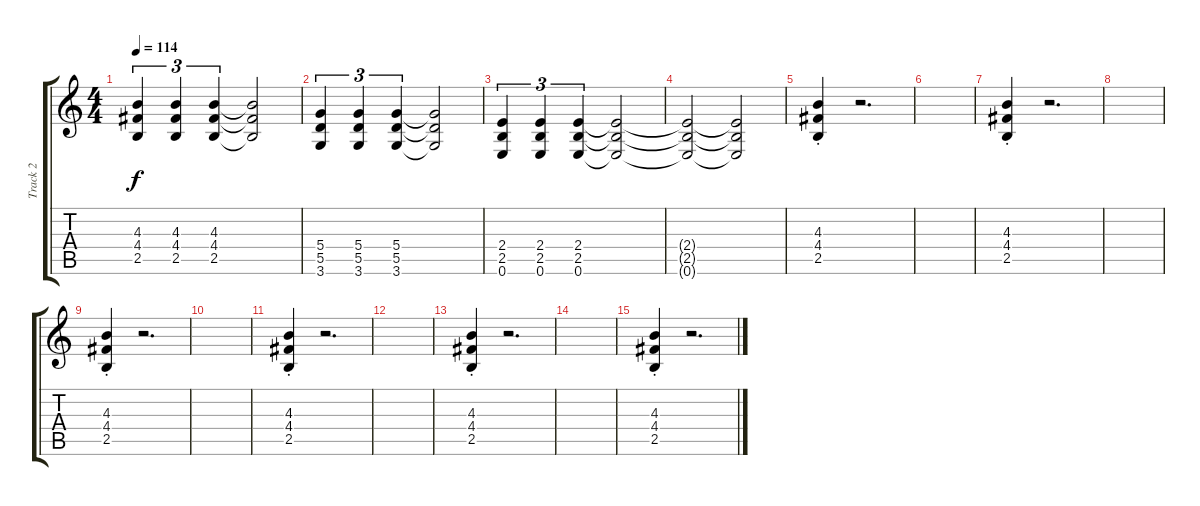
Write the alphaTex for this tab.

\track ("Track 2" "Track 2") {instrument distortionguitar}
\staff {score tabs}
\tuning (E4 B3 G3 D3 A2 E2) {hide}
\ts (4 4)
\tempo 114
\clef g2
\ks c
(4.3 4.4 2.5).4{tu (3 2) dy f} (4.3 4.4 2.5).4{tu (3 2)} (4.3 4.4 2.5).4{tu (3 2)} (4.3{t} 4.4{t} 2.5{t}).2 |
(5.4 5.5 3.6).4{tu (3 2)} (5.4 5.5 3.6).4{tu (3 2)} (5.4 5.5 3.6).4{tu (3 2)} (5.4{t} 5.5{t} 3.6{t}).2 |
(2.4 2.5 0.6).4{tu (3 2)} (2.4 2.5 0.6).4{tu (3 2)} (2.4 2.5 0.6).4{tu (3 2)} (2.4{t} 2.5{t} 0.6{t}).2 |
(2.4{t} 2.5{t} 0.6{t}).2 (2.4{t} 2.5{t} 0.6{t}).2 |
(4.3{st} 4.4{st} 2.5{st}).4 r.2{d} |
|
(4.3{st} 4.4{st} 2.5{st}).4 r.2{d} |
|
(4.3{st} 4.4{st} 2.5{st}).4 r.2{d} |
|
(4.3{st} 4.4{st} 2.5{st}).4 r.2{d} |
|
(4.3{st} 4.4{st} 2.5{st}).4 r.2{d} |
|
(4.3{st} 4.4{st} 2.5{st}).4 r.2{d}
